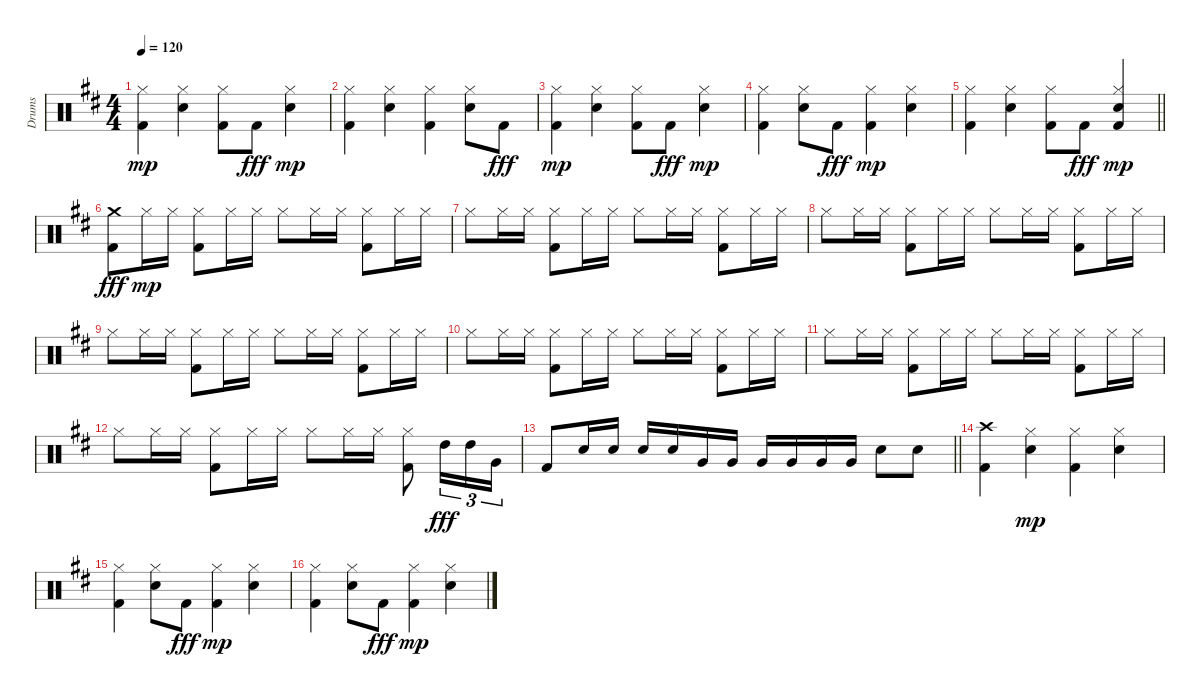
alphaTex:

\track ("Drums" "Drums") {instrument percussion}
\staff {score}
\articulation defaults
\ts (4 4)
\tempo 120
\clef neutral
\ks d
("Kick (hit) 2" "Hi-Hat (closed)").4{dy mp} ("Electric Snare (hit)" "Hi-Hat (closed)").4 ("Kick (hit) 2" "Hi-Hat (closed)").8 "Kick (hit) 2".8{dy fff} ("Electric Snare (hit)" "Hi-Hat (closed)").4{dy mp} |
("Kick (hit) 2" "Hi-Hat (closed)").4 ("Electric Snare (hit)" "Hi-Hat (closed)").4 ("Kick (hit) 2" "Hi-Hat (closed)").4 ("Electric Snare (hit)" "Hi-Hat (closed)").8 "Kick (hit) 2".8{dy fff} |
("Kick (hit) 2" "Hi-Hat (closed)").4{dy mp} ("Electric Snare (hit)" "Hi-Hat (closed)").4 ("Kick (hit) 2" "Hi-Hat (closed)").8 "Kick (hit) 2".8{dy fff} ("Electric Snare (hit)" "Hi-Hat (closed)").4{dy mp} |
("Kick (hit) 2" "Hi-Hat (closed)").4 ("Electric Snare (hit)" "Hi-Hat (closed)").8 "Kick (hit) 2".8{dy fff} ("Kick (hit) 2" "Hi-Hat (closed)").4{dy mp} ("Electric Snare (hit)" "Hi-Hat (closed)").4 |
\barLineRight lightlight
("Kick (hit) 2" "Hi-Hat (closed)").4 ("Electric Snare (hit)" "Hi-Hat (closed)").4 ("Kick (hit) 2" "Hi-Hat (closed)").8 "Kick (hit) 2".8{dy fff} ("Kick (hit) 2" "Electric Snare (hit)" "Hi-Hat (closed)").4{dy mp} |
("Kick (hit) 2" "Crash medium (hit)").8{dy fff} "Hi-Hat (closed)".16{dy mp} "Hi-Hat (closed)".16 ("Kick (hit) 2" "Hi-Hat (closed)").8 "Hi-Hat (closed)".16 "Hi-Hat (closed)".16 "Hi-Hat (closed)".8 "Hi-Hat (closed)".16 "Hi-Hat (closed)".16 ("Kick (hit) 2" "Hi-Hat (closed)").8 "Hi-Hat (closed)".16 "Hi-Hat (closed)".16 |
"Hi-Hat (closed)".8 "Hi-Hat (closed)".16 "Hi-Hat (closed)".16 ("Kick (hit) 2" "Hi-Hat (closed)").8 "Hi-Hat (closed)".16 "Hi-Hat (closed)".16 "Hi-Hat (closed)".8 "Hi-Hat (closed)".16 "Hi-Hat (closed)".16 ("Kick (hit) 2" "Hi-Hat (closed)").8 "Hi-Hat (closed)".16 "Hi-Hat (closed)".16 |
"Hi-Hat (closed)".8 "Hi-Hat (closed)".16 "Hi-Hat (closed)".16 ("Kick (hit) 2" "Hi-Hat (closed)").8 "Hi-Hat (closed)".16 "Hi-Hat (closed)".16 "Hi-Hat (closed)".8 "Hi-Hat (closed)".16 "Hi-Hat (closed)".16 ("Kick (hit) 2" "Hi-Hat (closed)").8 "Hi-Hat (closed)".16 "Hi-Hat (closed)".16 |
"Hi-Hat (closed)".8 "Hi-Hat (closed)".16 "Hi-Hat (closed)".16 ("Kick (hit) 2" "Hi-Hat (closed)").8 "Hi-Hat (closed)".16 "Hi-Hat (closed)".16 "Hi-Hat (closed)".8 "Hi-Hat (closed)".16 "Hi-Hat (closed)".16 ("Kick (hit) 2" "Hi-Hat (closed)").8 "Hi-Hat (closed)".16 "Hi-Hat (closed)".16 |
"Hi-Hat (closed)".8 "Hi-Hat (closed)".16 "Hi-Hat (closed)".16 ("Kick (hit) 2" "Hi-Hat (closed)").8 "Hi-Hat (closed)".16 "Hi-Hat (closed)".16 "Hi-Hat (closed)".8 "Hi-Hat (closed)".16 "Hi-Hat (closed)".16 ("Kick (hit) 2" "Hi-Hat (closed)").8 "Hi-Hat (closed)".16 "Hi-Hat (closed)".16 |
"Hi-Hat (closed)".8 "Hi-Hat (closed)".16 "Hi-Hat (closed)".16 ("Kick (hit) 2" "Hi-Hat (closed)").8 "Hi-Hat (closed)".16 "Hi-Hat (closed)".16 "Hi-Hat (closed)".8 "Hi-Hat (closed)".16 "Hi-Hat (closed)".16 ("Kick (hit) 2" "Hi-Hat (closed)").8 "Hi-Hat (closed)".16 "Hi-Hat (closed)".16 |
"Hi-Hat (closed)".8 "Hi-Hat (closed)".16 "Hi-Hat (closed)".16 ("Kick (hit) 2" "Hi-Hat (closed)").8 "Hi-Hat (closed)".16 "Hi-Hat (closed)".16 "Hi-Hat (closed)".8 "Hi-Hat (closed)".16 "Hi-Hat (closed)".16 ("Kick (hit) 2" "Hi-Hat (closed)").8 "High Tom (hit)".16{tu (3 2) dy fff} "High Tom (hit)".16{tu (3 2)} "Very Low Tom (hit)".16{tu (3 2)} |
\barLineRight lightlight "Kick (hit) 2".8 "Electric Snare (hit)".16 "Electric Snare (hit)".16 "Electric Snare (hit)".16 "Electric Snare (hit)".16 "Very Low Tom (hit)".16 "Very Low Tom (hit)".16 "Very Low Tom (hit)".16 "Very Low Tom (hit)".16 "Very Low Tom (hit)".16 "Very Low Tom (hit)".16 "Electric Snare (hit)".8 "Electric Snare (hit)".8
|
("Kick (hit) 2" "Crash high (hit)").4 ("Electric Snare (hit)" "Hi-Hat (closed)").4{dy mp} ("Kick (hit) 2" "Hi-Hat (closed)").4 ("Electric Snare (hit)" "Hi-Hat (closed)").4 |
("Kick (hit) 2" "Hi-Hat (closed)").4 ("Electric Snare (hit)" "Hi-Hat (closed)").8 "Kick (hit) 2".8{dy fff} ("Kick (hit) 2" "Hi-Hat (closed)").4{dy mp} ("Electric Snare (hit)" "Hi-Hat (closed)").4 |
("Kick (hit) 2" "Hi-Hat (closed)").4 ("Electric Snare (hit)" "Hi-Hat (closed)").8 "Kick (hit) 2".8{dy fff} ("Kick (hit) 2" "Hi-Hat (closed)").4{dy mp} ("Electric Snare (hit)" "Hi-Hat (closed)").4
